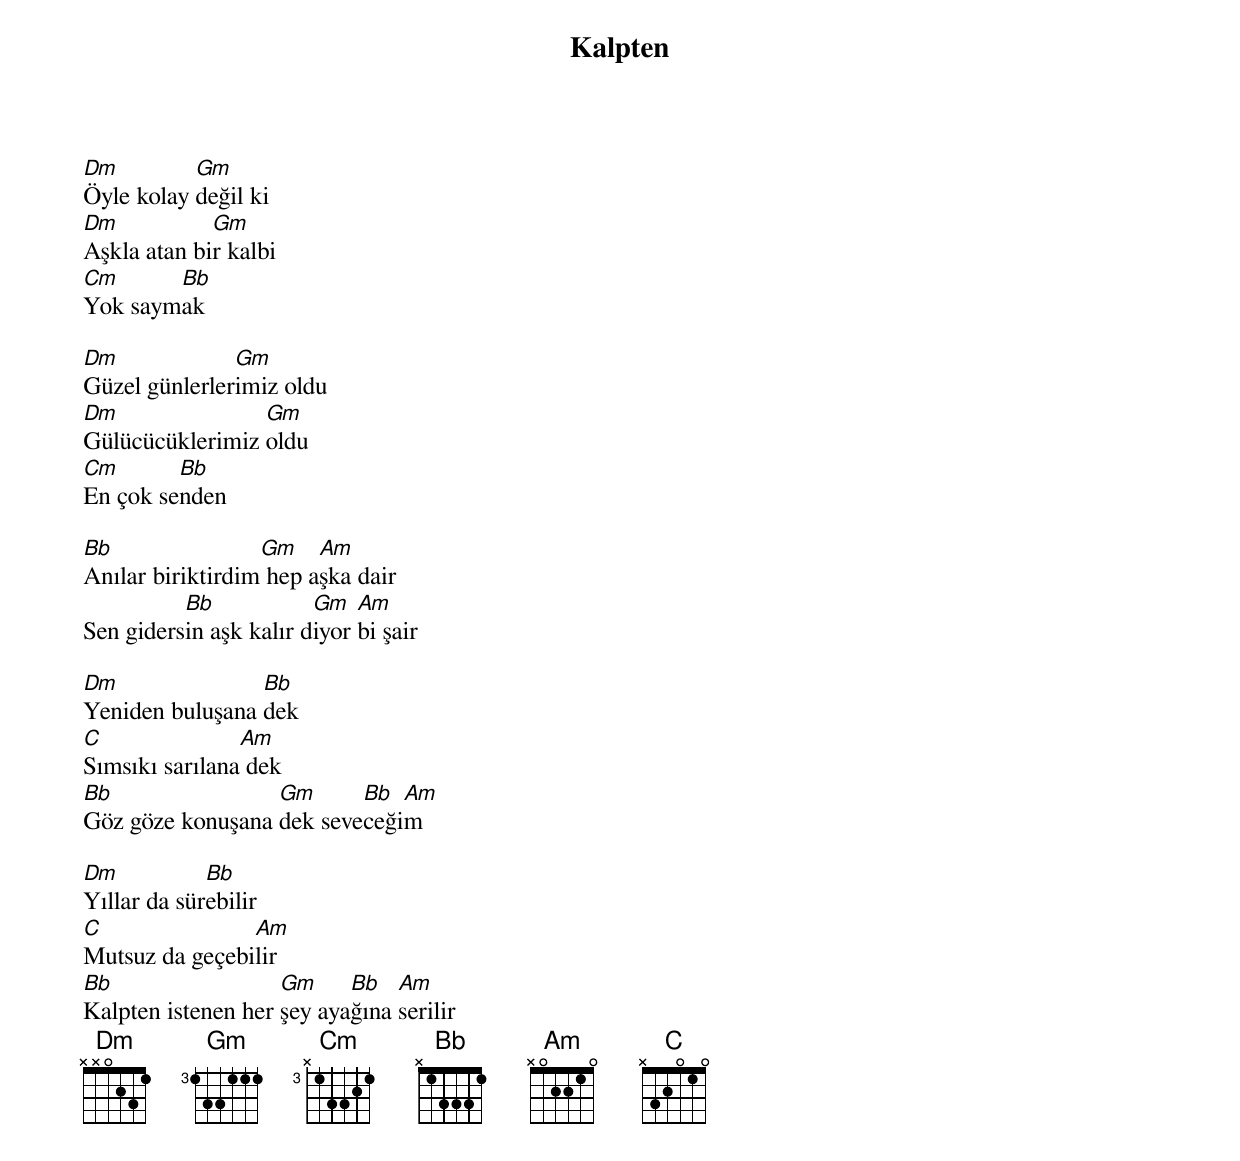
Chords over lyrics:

{title: Kalpten}
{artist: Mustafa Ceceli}

Dm         Gm
Öyle kolay değil ki
Dm           Gm
Aşkla atan bir kalbi
Cm      Bb
Yok saymak

Dm             Gm
Güzel günlerlerimiz oldu
Dm               Gm
Gülücücüklerimiz oldu
Cm       Bb
En çok senden

Bb                Gm    Am
Anılar biriktirdim hep aşka dair
          Bb            Gm   Am
Sen gidersin aşk kalır diyor bi şair

Dm               Bb
Yeniden buluşana dek
C               Am
Sımsıkı sarılana dek
Bb                Gm      Bb  Am
Göz göze konuşana dek seveceğim

Dm           Bb
Yıllar da sürebilir
C               Am
Mutsuz da geçebilir
Bb                  Gm     Bb   Am
Kalpten istenen her şey ayağına serilir
